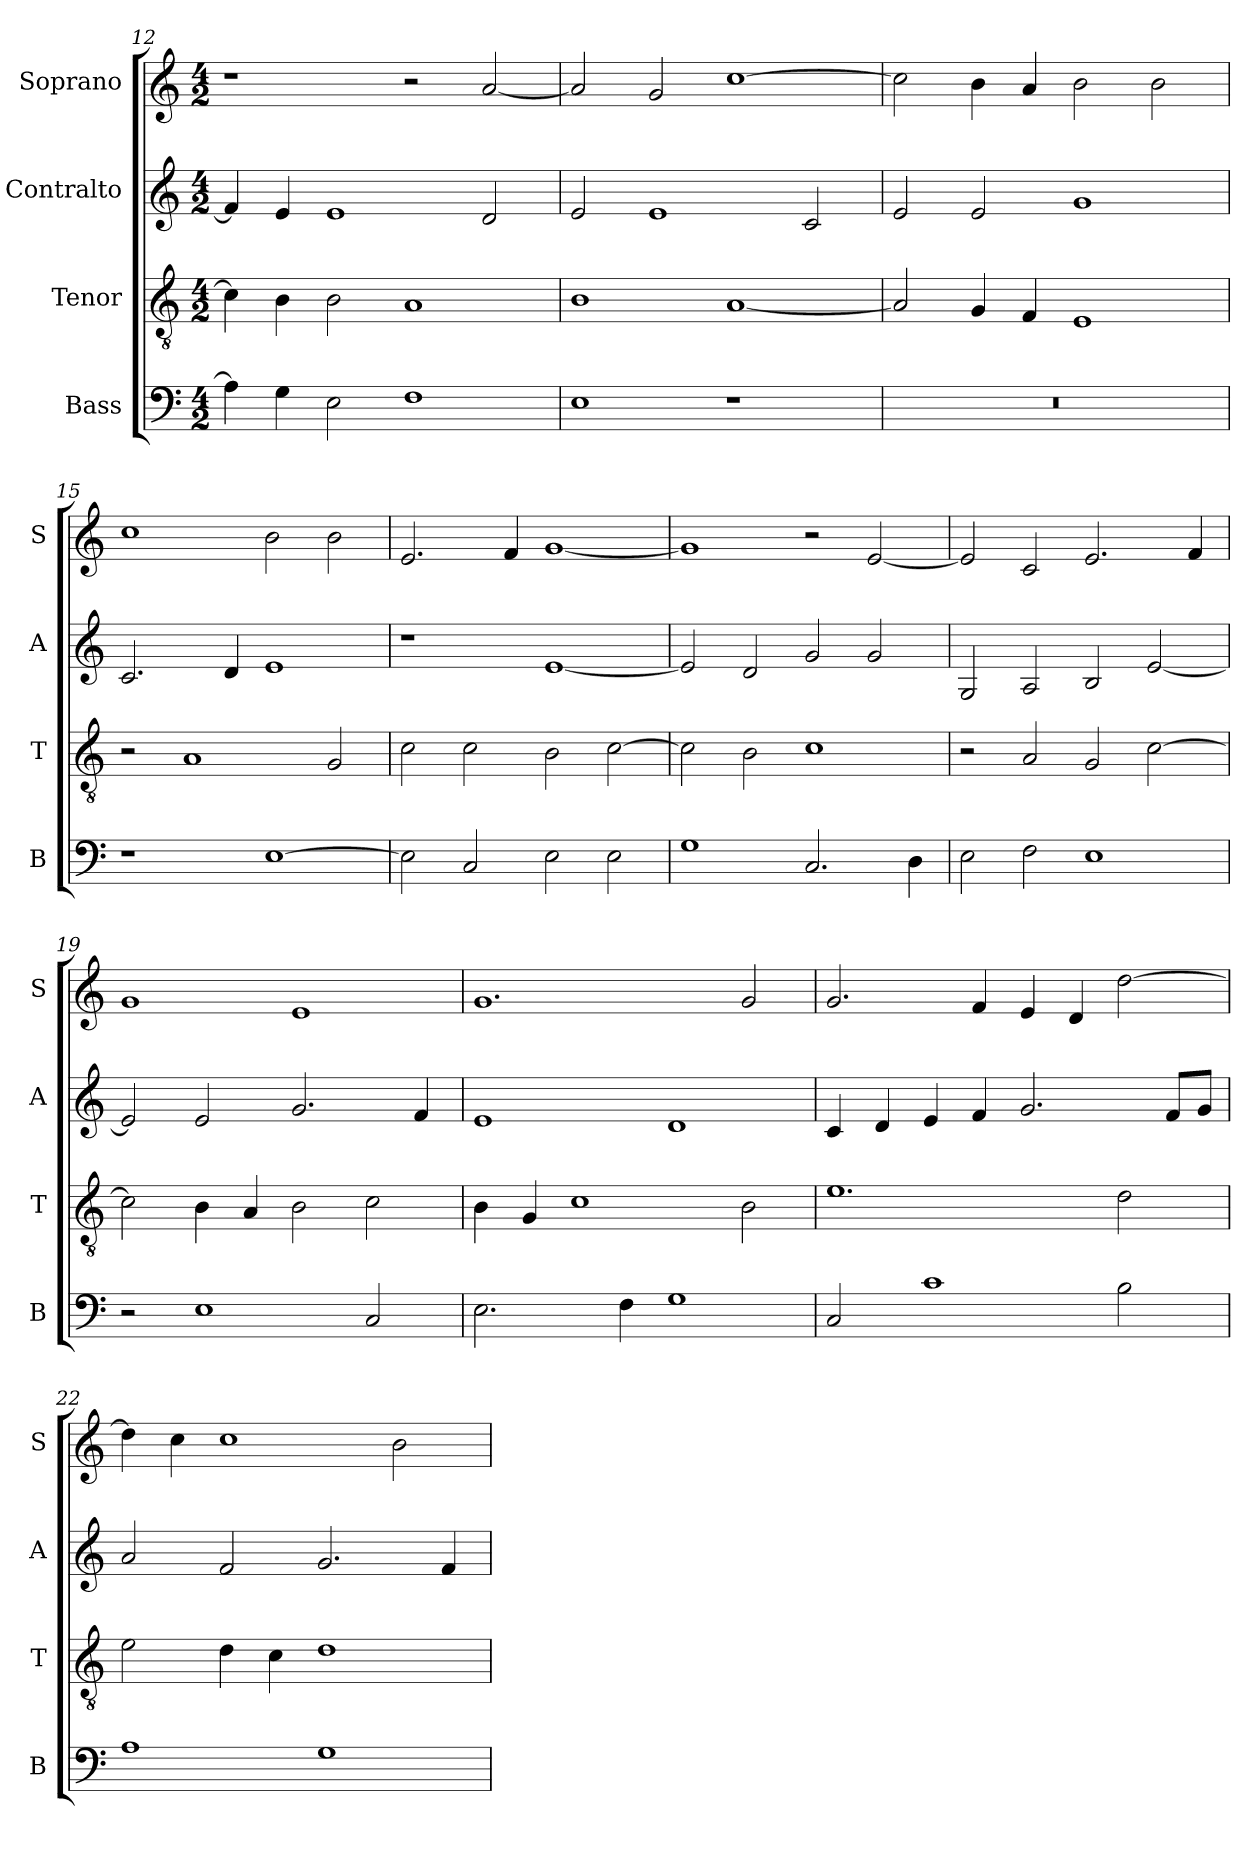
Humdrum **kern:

**kern	**kern	**kern	**kern
*part4	*part3	*part2	*part1
*staff4	*staff3	*staff2	*staff1
*I"Bass	*I"Tenor	*I"Contralto	*I"Soprano
*I'B	*I'T	*I'A	*I'S
*clefF4	*clefGv2	*clefG2	*clefG2
*k[]	*k[]	*k[]	*k[]
*C:ion	*C:ion	*C:ion	*C:ion
*M4/2	*M4/2	*M4/2	*M4/2
=12	=12	=12	=12
4A]	4c]	4f]	1r
4G	4B	4e	.
2E	2B	1e	.
1F	1A	.	2r
.	.	2d	[2a
=13	=13	=13	=13
1E	1B	2e	2a]
.	.	1e	2g
1r	[1A	.	[1cc
.	.	2c	.
=14	=14	=14	=14
0r	2A]	2e	2cc]
.	4G	2e	4b
.	4F	.	4a
.	1E	1g	2b
.	.	.	2b
=15	=15	=15	=15
1r	2r	2.c	1cc
.	1A	.	.
.	.	4d	.
[1E	.	1e	2b
.	2G	.	2b
=16	=16	=16	=16
2E]	2c	1r	2.e
2C	2c	.	.
.	.	.	4f
2E	2B	[1e	[1g
2E	[2c	.	.
=17	=17	=17	=17
1G	2c]	2e]	1g]
.	2B	2d	.
2.C	1c	2g	2r
.	.	2g	[2e
4D	.	.	.
=18	=18	=18	=18
2E	2r	2G	2e]
2F	2A	2A	2c
1E	2G	2B	2.e
.	[2c	[2e	.
.	.	.	4f
=19	=19	=19	=19
2r	2c]	2e]	1g
1E	4B	2e	.
.	4A	.	.
.	2B	2.g	1e
2C	2c	.	.
.	.	4f	.
=20	=20	=20	=20
2.E	4B	1e	1.g
.	4G	.	.
.	1c	.	.
4F	.	.	.
1G	.	1d	.
.	2B	.	2g
=21	=21	=21	=21
2C	1.e	4c	2.g
.	.	4d	.
1c	.	4e	.
.	.	4f	4f
.	.	2.g	4e
.	.	.	4d
2B	2d	.	[2dd
.	.	8f/L	.
.	.	8g/J	.
=22	=22	=22	=22
1A	2e	2a	4dd]
.	.	.	4cc
.	4d	2f	1cc
.	4c	.	.
1G	1d	2.g	.
.	.	.	2b
.	.	4f	.
=	=	=	=
*-	*-	*-	*-
